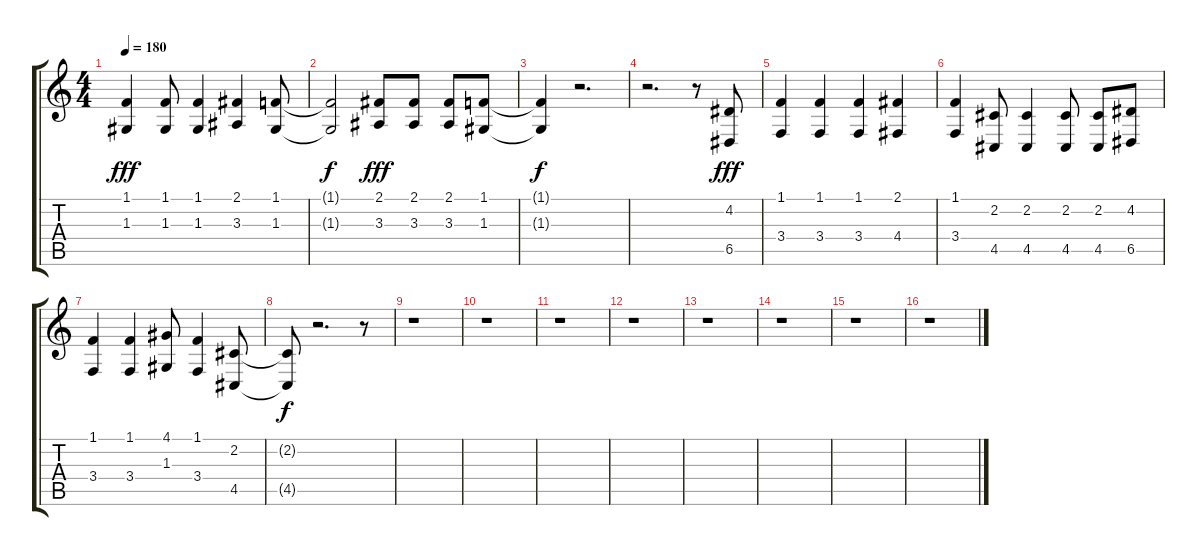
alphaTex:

\track "" {instrument altosax}
\staff {score tabs}
\tuning (E4 B3 G3 D3 A2 E2) {hide}
\ts (4 4)
\tempo 180
\clef g2
\ks c
(1.1 1.3).4{dy fff} (1.1 1.3).8 (1.1 1.3).4 (2.1 3.3).4 (1.1 1.3).8 |
(1.1{t} 1.3{t}).2{dy f} (2.1 3.3).8{dy fff} (2.1 3.3).8 (2.1 3.3).8 (1.1 1.3).8 |
(1.1{t} 1.3{t}).4{dy f} r.2{d} |
r.2{d} r.8 (4.2 6.5).8{dy fff} |
(1.1 3.4).4 (1.1 3.4).4 (1.1 3.4).4 (2.1 4.4).4 |
(1.1 3.4).4 (2.2 4.5).8 (2.2 4.5).4 (2.2 4.5).8 (2.2 4.5).8 (4.2 6.5).8 |
(1.1 3.4).4 (1.1 3.4).4 (4.1 1.3).8 (1.1 3.4).4 (2.2 4.5).8 |
(2.2{t} 4.5{t}).8{dy f} r.2{d} r.8 |
r.1 |
r.1 |
r.1 |
r.1 |
r.1 |
r.1 |
r.1 |
r.1
